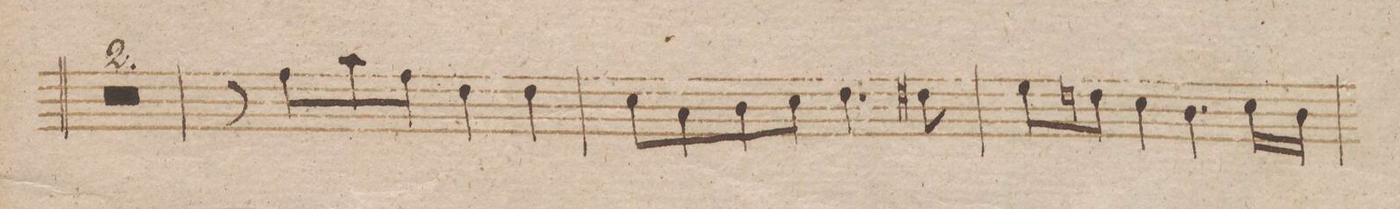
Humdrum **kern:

**kern	**dynam
*I"Fagotto 1mo	*
*clefF4	*
*k[b-]	*
*met(c)	*
*M4/4	*
0r	.
=230	=230
=231	=231
8r	.
8A\L	.
8c\	.
8A\J	.
4F\	.
4F\	.
=232	=232
8E\L	.
8C\	.
8D\	.
8E\J	.
4.F\	.
8F#X\	.
=233	=233
8G\L	.
8Fn\J	.
4E\	.
4.D\	.
16E\LL	.
16D\JJ	.
=234	=234
*-	*-
